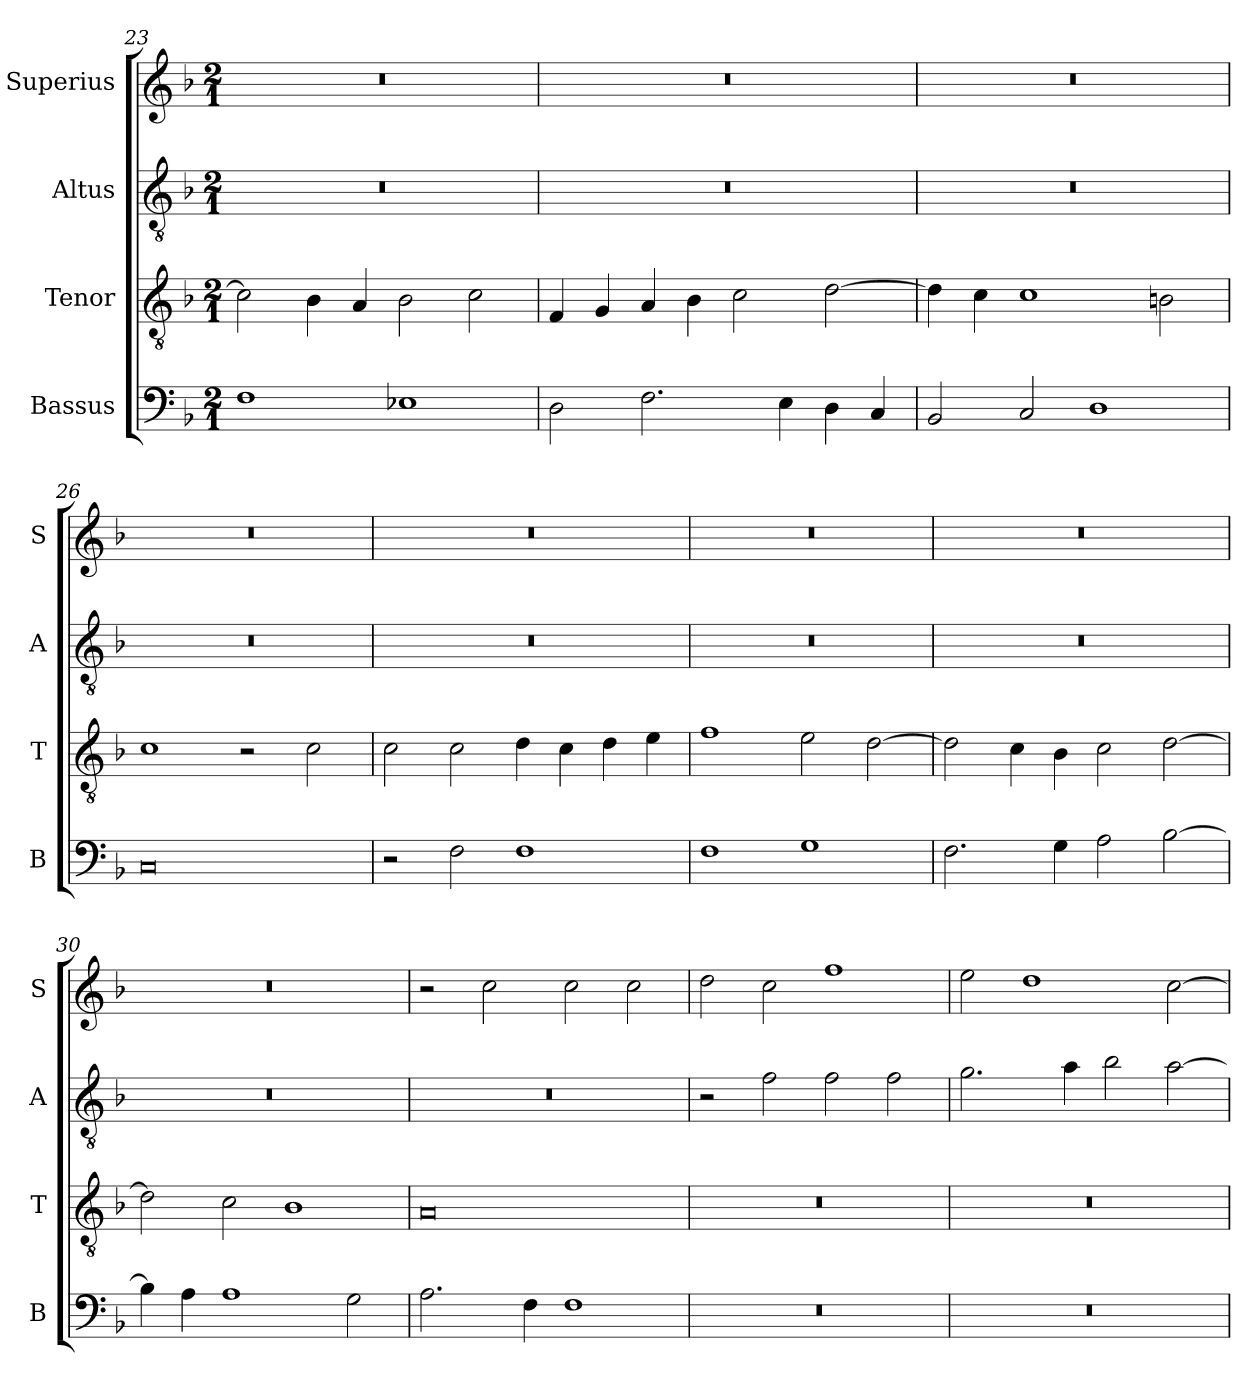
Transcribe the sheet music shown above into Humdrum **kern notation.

**kern	**kern	**kern	**kern
*part4	*part3	*part2	*part1
*staff4	*staff3	*staff2	*staff1
*I"Bassus	*I"Tenor	*I"Altus	*I"Superius
*I'B	*I'T	*I'A	*I'S
*clefF4	*clefGv2	*clefGv2	*clefG2
*k[b-]	*k[b-]	*k[b-]	*k[b-]
*F:	*F:	*F:	*F:
*M2/1	*M2/1	*M2/1	*M2/1
=23	=23	=23	=23
1F	2c]	0r	0r
.	4B-	.	.
.	4A	.	.
1E-X	2B-	.	.
.	2c	.	.
=24	=24	=24	=24
2D	4F	0r	0r
.	4G	.	.
2.F	4A	.	.
.	4B-	.	.
.	2c	.	.
4E	.	.	.
4D	[2d	.	.
4C	.	.	.
=25	=25	=25	=25
2BB-	4d]	0r	0r
.	4c	.	.
2C	1c	.	.
1D	.	.	.
.	2Bn	.	.
=26	=26	=26	=26
0C	1c	0r	0r
.	2r	.	.
.	2c	.	.
=27	=27	=27	=27
2r	2c	0r	0r
2F	2c	.	.
1F	4d	.	.
.	4c	.	.
.	4d	.	.
.	4e	.	.
=28	=28	=28	=28
1F	1f	0r	0r
1G	2e	.	.
.	[2d	.	.
=29	=29	=29	=29
2.F	2d]	0r	0r
.	4c	.	.
4G	4B-	.	.
2A	2c	.	.
[2B-	[2d	.	.
=30	=30	=30	=30
4B-]	2d]	0r	0r
4A	.	.	.
1A	2c	.	.
.	1B-	.	.
2G	.	.	.
=31	=31	=31	=31
2.A	0A	0r	2r
.	.	.	2cc
4F	.	.	.
1F	.	.	2cc
.	.	.	2cc
=32	=32	=32	=32
0r	0r	2r	2dd
.	.	2f	2cc
.	.	2f	1ff
.	.	2f	.
=33	=33	=33	=33
0r	0r	2.g	2ee
.	.	.	1dd
.	.	4a	.
.	.	2b-	.
.	.	[2a	[2cc
=	=	=	=
*-	*-	*-	*-
